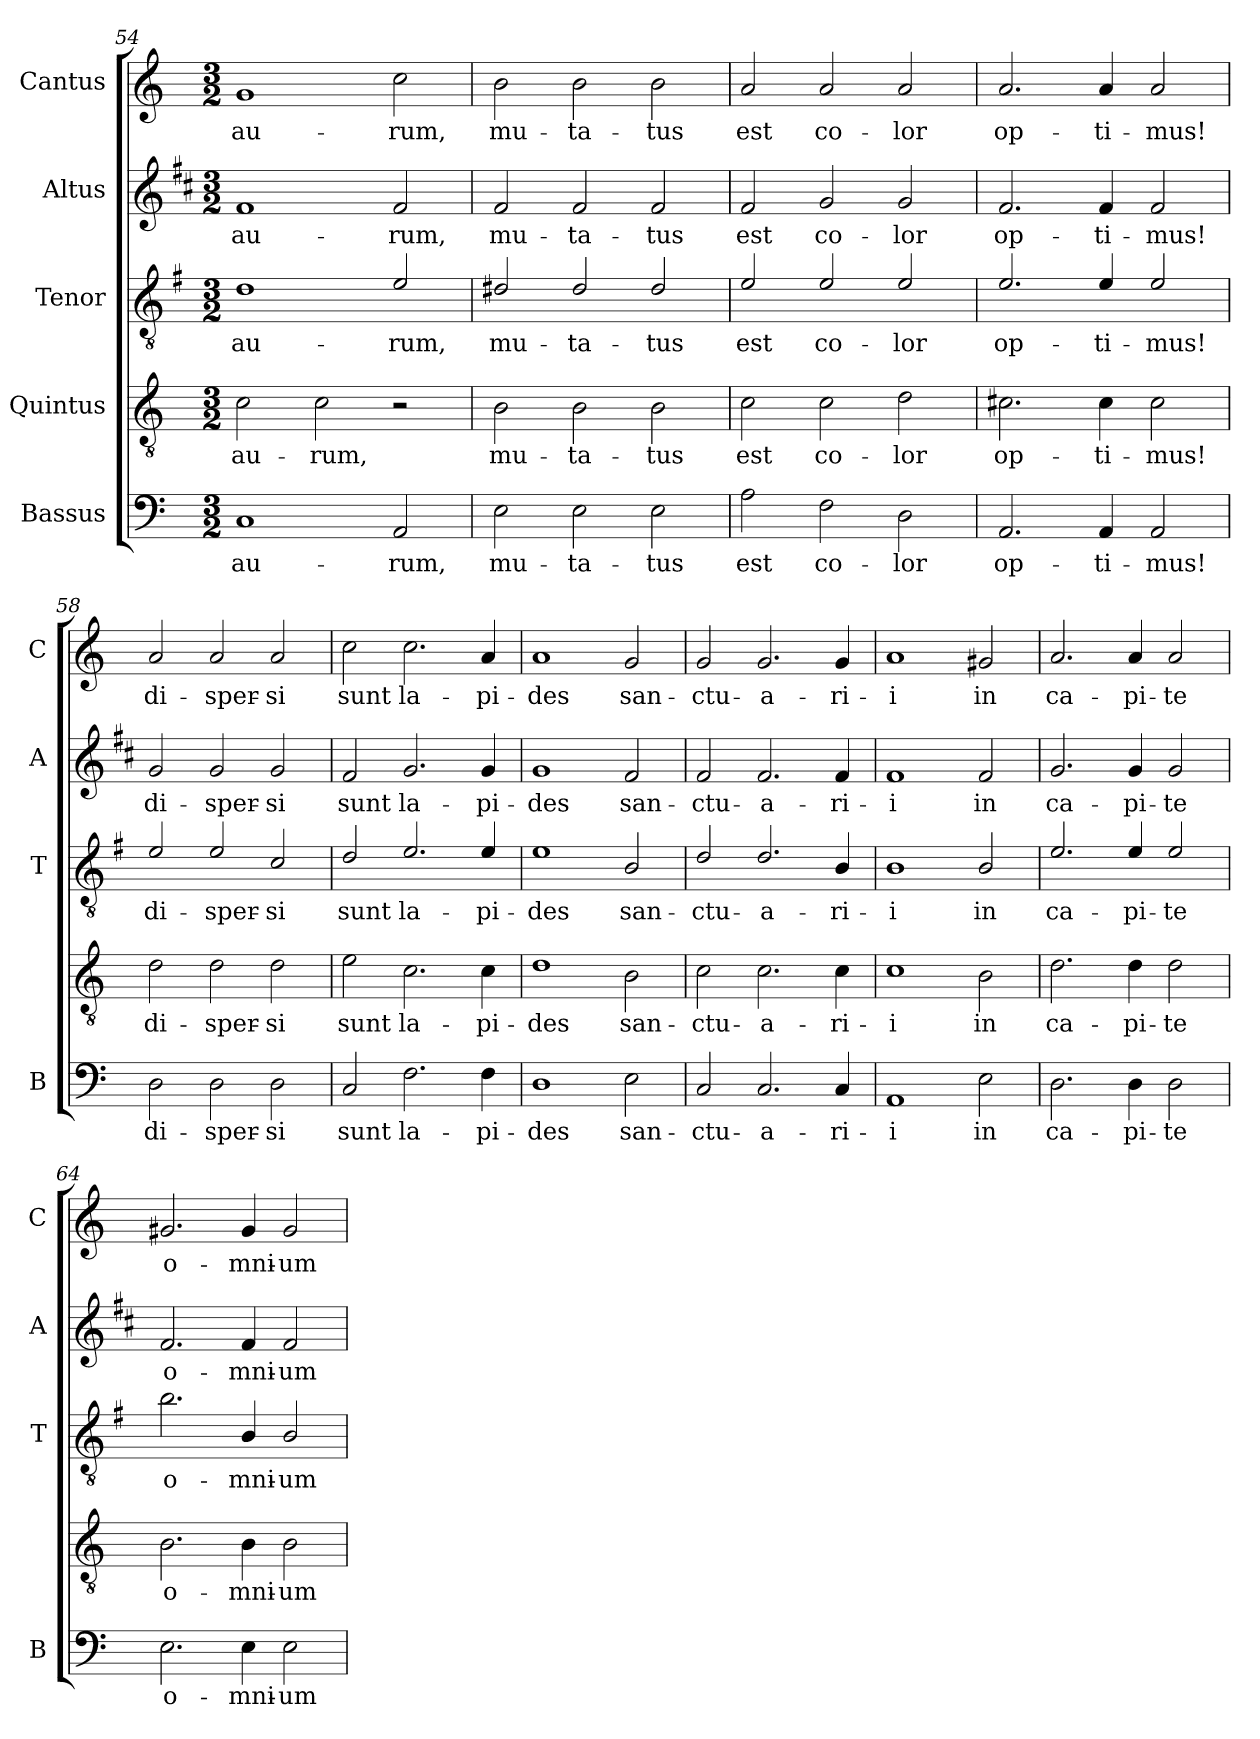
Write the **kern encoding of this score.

**kern	**text	**kern	**text	**kern	**text	**kern	**text	**kern	**text
*part5	*part5	*part4	*part4	*part3	*part3	*part2	*part2	*part1	*part1
*staff5	*staff5	*staff4	*staff4	*staff3	*staff3	*staff2	*staff2	*staff1	*staff1
*I"Bassus	*	*I"Quintus	*	*I"Tenor	*	*I"Altus	*	*I"Cantus	*
*I'B	*	*	*	*I'T	*	*I'A	*	*I'C	*
!!LO:LB:g=z
*clefF4	*	*clefGv2	*	*clefGv2	*	*clefG2	*	*clefG2	*
*	*	*	*	*ITrd4c7	*	*ITrd1c2	*	*	*
*k[]	*	*k[]	*	*k[]	*	*k[]	*	*k[]	*
*C:	*	*C:	*	*C:	*	*C:	*	*C:	*
*M3/2	*	*M3/2	*	*M3/2	*	*M3/2	*	*M3/2	*
=54	=54	=54	=54	=54	=54	=54	=54	=54	=54
!	!LO:LY:b	!	!LO:LY:b	!	!LO:LY:b	!	!LO:LY:b	!	!LO:LY:b
1C	au-	2c\	au-	1G	au-	1e	au-	1g	au-
!	!	!	!LO:LY:b	!	!	!	!	!	!
.	.	2c\	-rum,	.	.	.	.	.	.
!	!LO:LY:b	!	!	!	!LO:LY:b	!	!LO:LY:b	!	!LO:LY:b
2AA/	-rum,	2r	.	2A/	-rum,	2e/	-rum,	2cc\	-rum,
=55	=55	=55	=55	=55	=55	=55	=55	=55	=55
!	!LO:LY:b	!	!LO:LY:b	!	!LO:LY:b	!	!LO:LY:b	!	!LO:LY:b
2E\	mu-	2B\	mu-	2G#X/	mu-	2e/	mu-	2b\	mu-
!	!LO:LY:b	!	!LO:LY:b	!	!LO:LY:b	!	!LO:LY:b	!	!LO:LY:b
2E\	-ta-	2B\	-ta-	2G#/	-ta-	2e/	-ta-	2b\	-ta-
!	!LO:LY:b	!	!LO:LY:b	!	!LO:LY:b	!	!LO:LY:b	!	!LO:LY:b
2E\	-tus	2B\	-tus	2G#/	-tus	2e/	-tus	2b\	-tus
=56	=56	=56	=56	=56	=56	=56	=56	=56	=56
!	!LO:LY:b	!	!LO:LY:b	!	!LO:LY:b	!	!LO:LY:b	!	!LO:LY:b
2A\	est	2c\	est	2A/	est	2e/	est	2a/	est
!	!LO:LY:b	!	!LO:LY:b	!	!LO:LY:b	!	!LO:LY:b	!	!LO:LY:b
2F\	co-	2c\	co-	2A/	co-	2f/	co-	2a/	co-
!	!LO:LY:b	!	!LO:LY:b	!	!LO:LY:b	!	!LO:LY:b	!	!LO:LY:b
2D\	-lor	2d\	-lor	2A/	-lor	2f/	-lor	2a/	-lor
=57	=57	=57	=57	=57	=57	=57	=57	=57	=57
!	!LO:LY:b	!	!LO:LY:b	!	!LO:LY:b	!	!LO:LY:b	!	!LO:LY:b
2.AA/	op-	2.c#X\	op-	2.A/	op-	2.e/	op-	2.a/	op-
!	!LO:LY:b	!	!LO:LY:b	!	!LO:LY:b	!	!LO:LY:b	!	!LO:LY:b
4AA/	-ti-	4c#\	-ti-	4A/	-ti-	4e/	-ti-	4a/	-ti-
!	!LO:LY:b	!	!LO:LY:b	!	!LO:LY:b	!	!LO:LY:b	!	!LO:LY:b
2AA/	-mus!	2c#\	-mus!	2A/	-mus!	2e/	-mus!	2a/	-mus!
=58	=58	=58	=58	=58	=58	=58	=58	=58	=58
!	!LO:LY:b	!	!LO:LY:b	!	!LO:LY:b	!	!LO:LY:b	!	!LO:LY:b
2D\	di-	2d\	di-	2A/	di-	2f/	di-	2a/	di-
!	!LO:LY:b	!	!LO:LY:b	!	!LO:LY:b	!	!LO:LY:b	!	!LO:LY:b
2D\	-sper-	2d\	-sper-	2A/	-sper-	2f/	-sper-	2a/	-sper-
!	!LO:LY:b	!	!LO:LY:b	!	!LO:LY:b	!	!LO:LY:b	!	!LO:LY:b
2D\	-si	2d\	-si	2F/	-si	2f/	-si	2a/	-si
=59	=59	=59	=59	=59	=59	=59	=59	=59	=59
!	!LO:LY:b	!	!LO:LY:b	!	!LO:LY:b	!	!LO:LY:b	!	!LO:LY:b
2C/	sunt	2e\	sunt	2G/	sunt	2e/	sunt	2cc\	sunt
!	!LO:LY:b	!	!LO:LY:b	!	!LO:LY:b	!	!LO:LY:b	!	!LO:LY:b
2.F\	la-	2.c\	la-	2.A/	la-	2.f/	la-	2.cc\	la-
!	!LO:LY:b	!	!LO:LY:b	!	!LO:LY:b	!	!LO:LY:b	!	!LO:LY:b
4F\	-pi-	4c\	-pi-	4A/	-pi-	4f/	-pi-	4a/	-pi-
!!LO:LB:g=z
=60	=60	=60	=60	=60	=60	=60	=60	=60	=60
!	!LO:LY:b	!	!LO:LY:b	!	!LO:LY:b	!	!LO:LY:b	!	!LO:LY:b
1D	-des	1d	-des	1A	-des	1f	-des	1a	-des
!	!LO:LY:b	!	!LO:LY:b	!	!LO:LY:b	!	!LO:LY:b	!	!LO:LY:b
2E\	san-	2B\	san-	2E/	san-	2e/	san-	2g/	san-
=61	=61	=61	=61	=61	=61	=61	=61	=61	=61
!	!LO:LY:b	!	!LO:LY:b	!	!LO:LY:b	!	!LO:LY:b	!	!LO:LY:b
2C/	-ctu-	2c\	-ctu-	2G/	-ctu-	2e/	-ctu-	2g/	-ctu-
!	!LO:LY:b	!	!LO:LY:b	!	!LO:LY:b	!	!LO:LY:b	!	!LO:LY:b
2.C/	-a-	2.c\	-a-	2.G/	-a-	2.e/	-a-	2.g/	-a-
!	!LO:LY:b	!	!LO:LY:b	!	!LO:LY:b	!	!LO:LY:b	!	!LO:LY:b
4C/	-ri-	4c\	-ri-	4E/	-ri-	4e/	-ri-	4g/	-ri-
=62	=62	=62	=62	=62	=62	=62	=62	=62	=62
!	!LO:LY:b	!	!LO:LY:b	!	!LO:LY:b	!	!LO:LY:b	!	!LO:LY:b
1AA	-i	1c	-i	1E	-i	1e	-i	1a	-i
!	!LO:LY:b	!	!LO:LY:b	!	!LO:LY:b	!	!LO:LY:b	!	!LO:LY:b
2E\	in	2B\	in	2E/	in	2e/	in	2g#X/	in
=63	=63	=63	=63	=63	=63	=63	=63	=63	=63
!	!LO:LY:b	!	!LO:LY:b	!	!LO:LY:b	!	!LO:LY:b	!	!LO:LY:b
2.D\	ca-	2.d\	ca-	2.A/	ca-	2.f/	ca-	2.a/	ca-
!	!LO:LY:b	!	!LO:LY:b	!	!LO:LY:b	!	!LO:LY:b	!	!LO:LY:b
4D\	-pi-	4d\	-pi-	4A/	-pi-	4f/	-pi-	4a/	-pi-
!	!LO:LY:b	!	!LO:LY:b	!	!LO:LY:b	!	!LO:LY:b	!	!LO:LY:b
2D\	-te	2d\	-te	2A/	-te	2f/	-te	2a/	-te
=64	=64	=64	=64	=64	=64	=64	=64	=64	=64
!	!LO:LY:b	!	!LO:LY:b	!	!LO:LY:b	!	!LO:LY:b	!	!LO:LY:b
2.E\	o-	2.B\	o-	2.e\	o-	2.e/	o-	2.g#X/	o-
!	!LO:LY:b	!	!LO:LY:b	!	!LO:LY:b	!	!LO:LY:b	!	!LO:LY:b
4E\	-mni-	4B\	-mni-	4E/	-mni-	4e/	-mni-	4g#/	-mni-
!	!LO:LY:b	!	!LO:LY:b	!	!LO:LY:b	!	!LO:LY:b	!	!LO:LY:b
2E\	-um	2B\	-um	2E/	-um	2e/	-um	2g#/	-um
=	=	=	=	=	=	=	=	=	=
*-	*-	*-	*-	*-	*-	*-	*-	*-	*-
